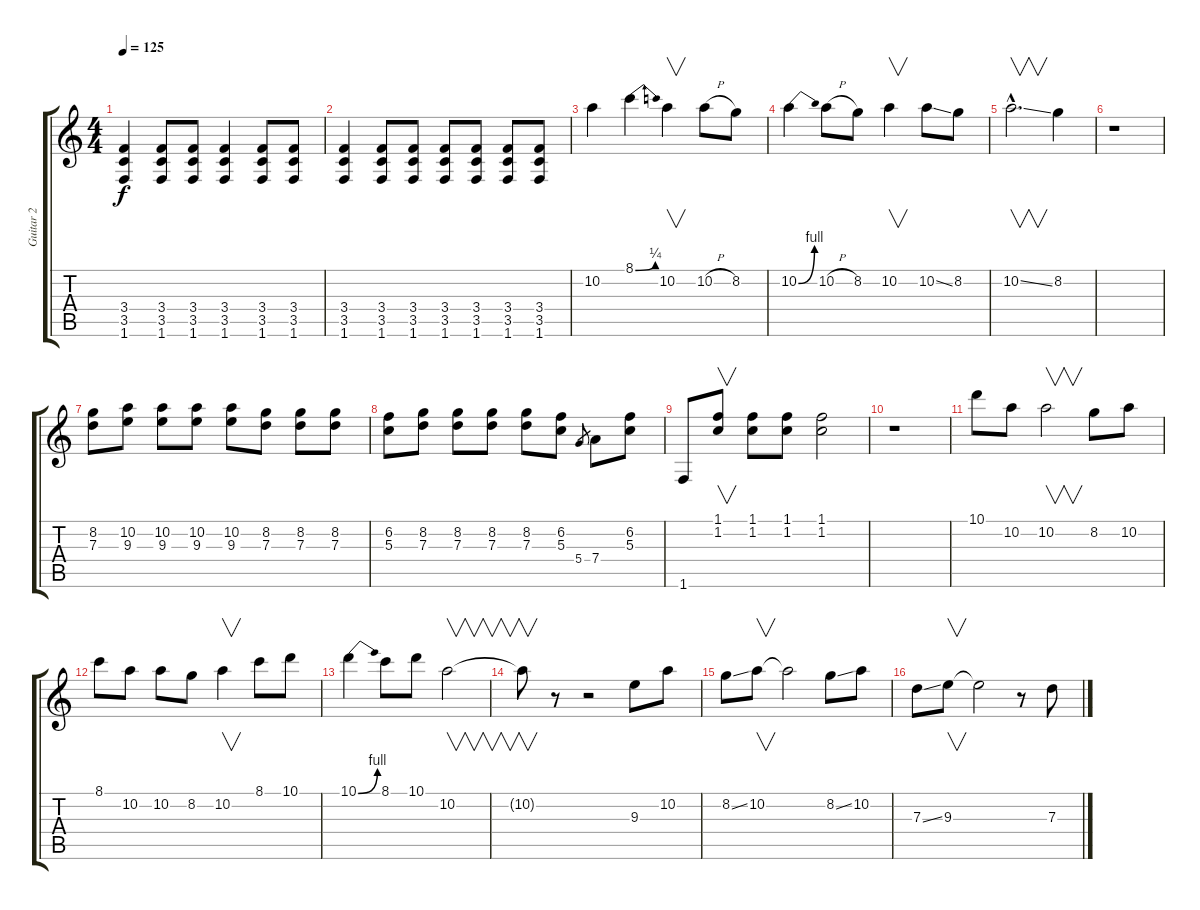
\track ("Guitar 2" "Guitar 2") {instrument overdrivenguitar}
\staff {score tabs}
\tuning (E4 B3 G3 D3 A2 E2) {hide}
\ts (4 4)
\tempo 125
\clef g2
\ks c
(3.4 3.5 1.6).4{dy f} (3.4 3.5 1.6).8 (3.4 3.5 1.6).8 (3.4 3.5 1.6).4 (3.4 3.5 1.6).8 (3.4 3.5 1.6).8 |
(3.4 3.5 1.6).4 (3.4 3.5 1.6).8 (3.4 3.5 1.6).8 (3.4 3.5 1.6).8 (3.4 3.5 1.6).8 (3.4 3.5 1.6).8 (3.4 3.5 1.6).8 |
10.2.4{instrument overdrivenguitar} 8.1{be (bend 0 0 60 1)}.4 10.2.4{v} 10.2{h}.8 8.2.8 |
10.2{be (bend 0 0 60 4)}.4 10.2{h}.8 8.2.8 10.2.4{v} 10.2{ss}.8 8.2.8 |
10.2{ss hac}.2{v d} 8.2.4 |
r.1 |
(8.2 7.3).8 (10.2 9.3).8 (10.2 9.3).8 (10.2 9.3).8 (10.2 9.3).8 (8.2 7.3).8 (8.2 7.3).8 (8.2 7.3).8 |
(6.2 5.3).8 (8.2 7.3).8 (8.2 7.3).8 (8.2 7.3).8 (8.2 7.3).8 (6.2 5.3).8 5.4.8{gr} 7.4.8 (6.2 5.3).8 |
1.6.8 (1.1 1.2).8{v} (1.1 1.2).8 (1.1 1.2).8 (1.1 1.2).2 |
r.1 |
10.1.8 10.2.8 10.2.2{v} 8.2.8 10.2.8 |
8.1.8 10.2.8 10.2.8 8.2.8 10.2.4{v} 8.1.8 10.1.8 |
10.1{be (bend 0 0 60 4)}.4 8.1.8 10.1.8 10.2.2{v} |
10.2{t}.8{v} r.8 r.2 9.3.8 10.2.8 |
8.2{ss}.8 10.2.8{v} 10.2{t}.2 8.2{ss}.8 10.2.8 |
7.3{ss}.8 9.3.8{v} 9.3{t}.2 r.8 7.3{ss}.8
